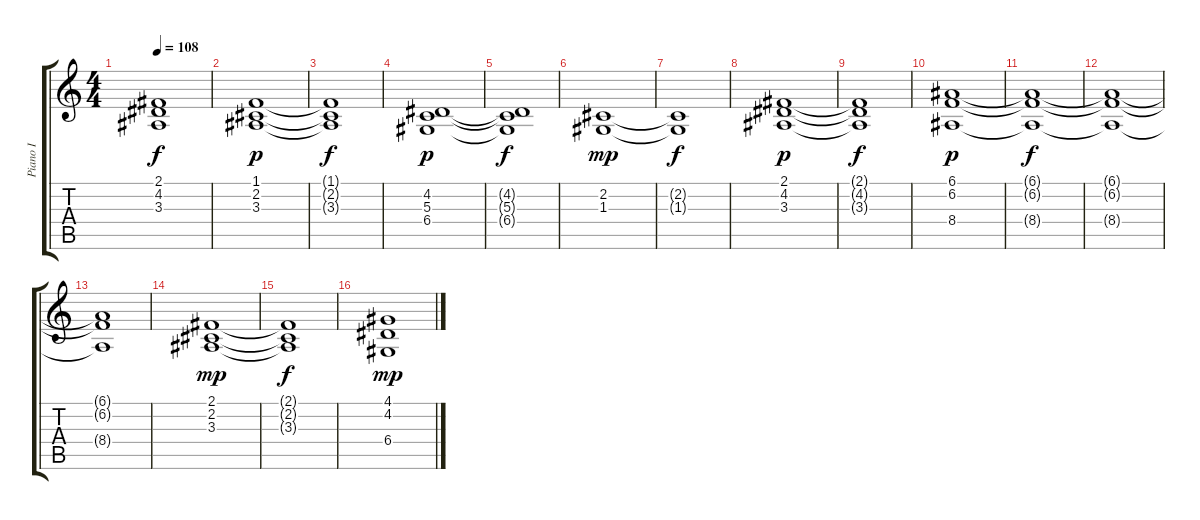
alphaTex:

\track ("Piano I" "Piano I") {instrument ocarina}
\staff {score tabs}
\tuning (E4 B3 G3 D3 A2 E2) {hide}
\ts (4 4)
\tempo 108
\clef g2
\ks c
(2.1{t} 4.2{t} 3.3{t}).1{dy f} |
(1.1 2.2 3.3).1{dy p} |
(1.1{t} 2.2{t} 3.3{t}).1{dy f} |
(4.2 5.3 6.4).1{dy p} |
(4.2{t} 5.3{t} 6.4{t}).1{dy f} |
(2.2 1.3).1{dy mp} |
(2.2{t} 1.3{t}).1{dy f} |
(2.1 4.2 3.3).1{dy p} |
(2.1{t} 4.2{t} 3.3{t}).1{dy f} |
(6.1 6.2 8.4).1{dy p} |
(6.1{t} 6.2{t} 8.4{t}).1{dy f} |
(6.1{t} 6.2{t} 8.4{t}).1 |
(6.1{t} 6.2{t} 8.4{t}).1 |
(2.1 2.2 3.3).1{dy mp} |
(2.1{t} 2.2{t} 3.3{t}).1{dy f} |
(4.1 4.2 6.4).1{dy mp}
